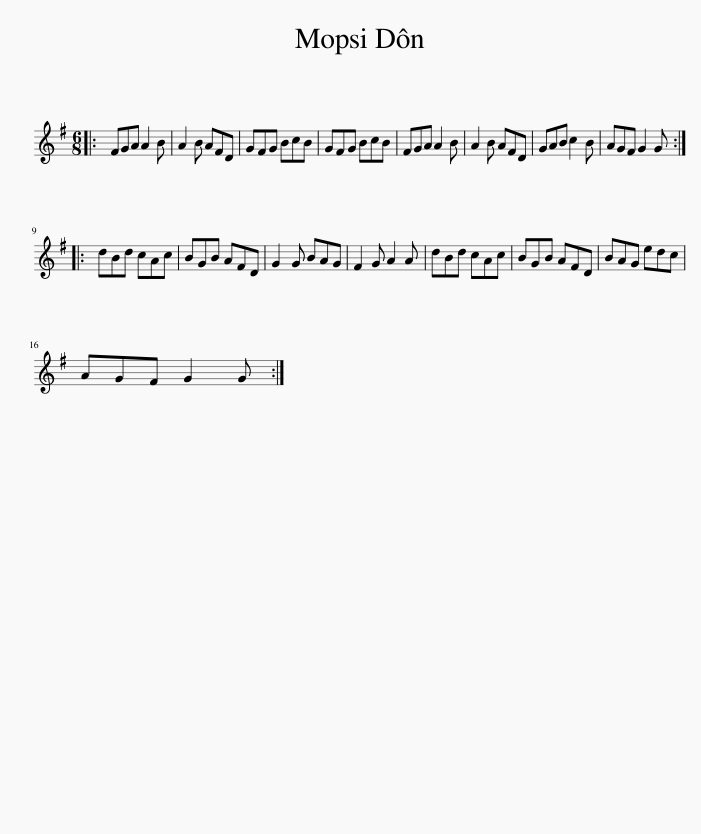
X:1
L:1/8
M:6/8
I:linebreak $
K:G
V:1 treble
V:1
|: FGA A2 B | A2 B AFD | GFG BcB | GFG BcB | FGA A2 B | %5
 A2 B AFD | GAB c2 B | AGF G2 G ::$ dBd cAc | BGB AFD | %10
 G2 G BAG | F2 G A2 A | dBd cAc | BGB AFD | BAG edc |$ %15
 AGF G2 G :| %16
